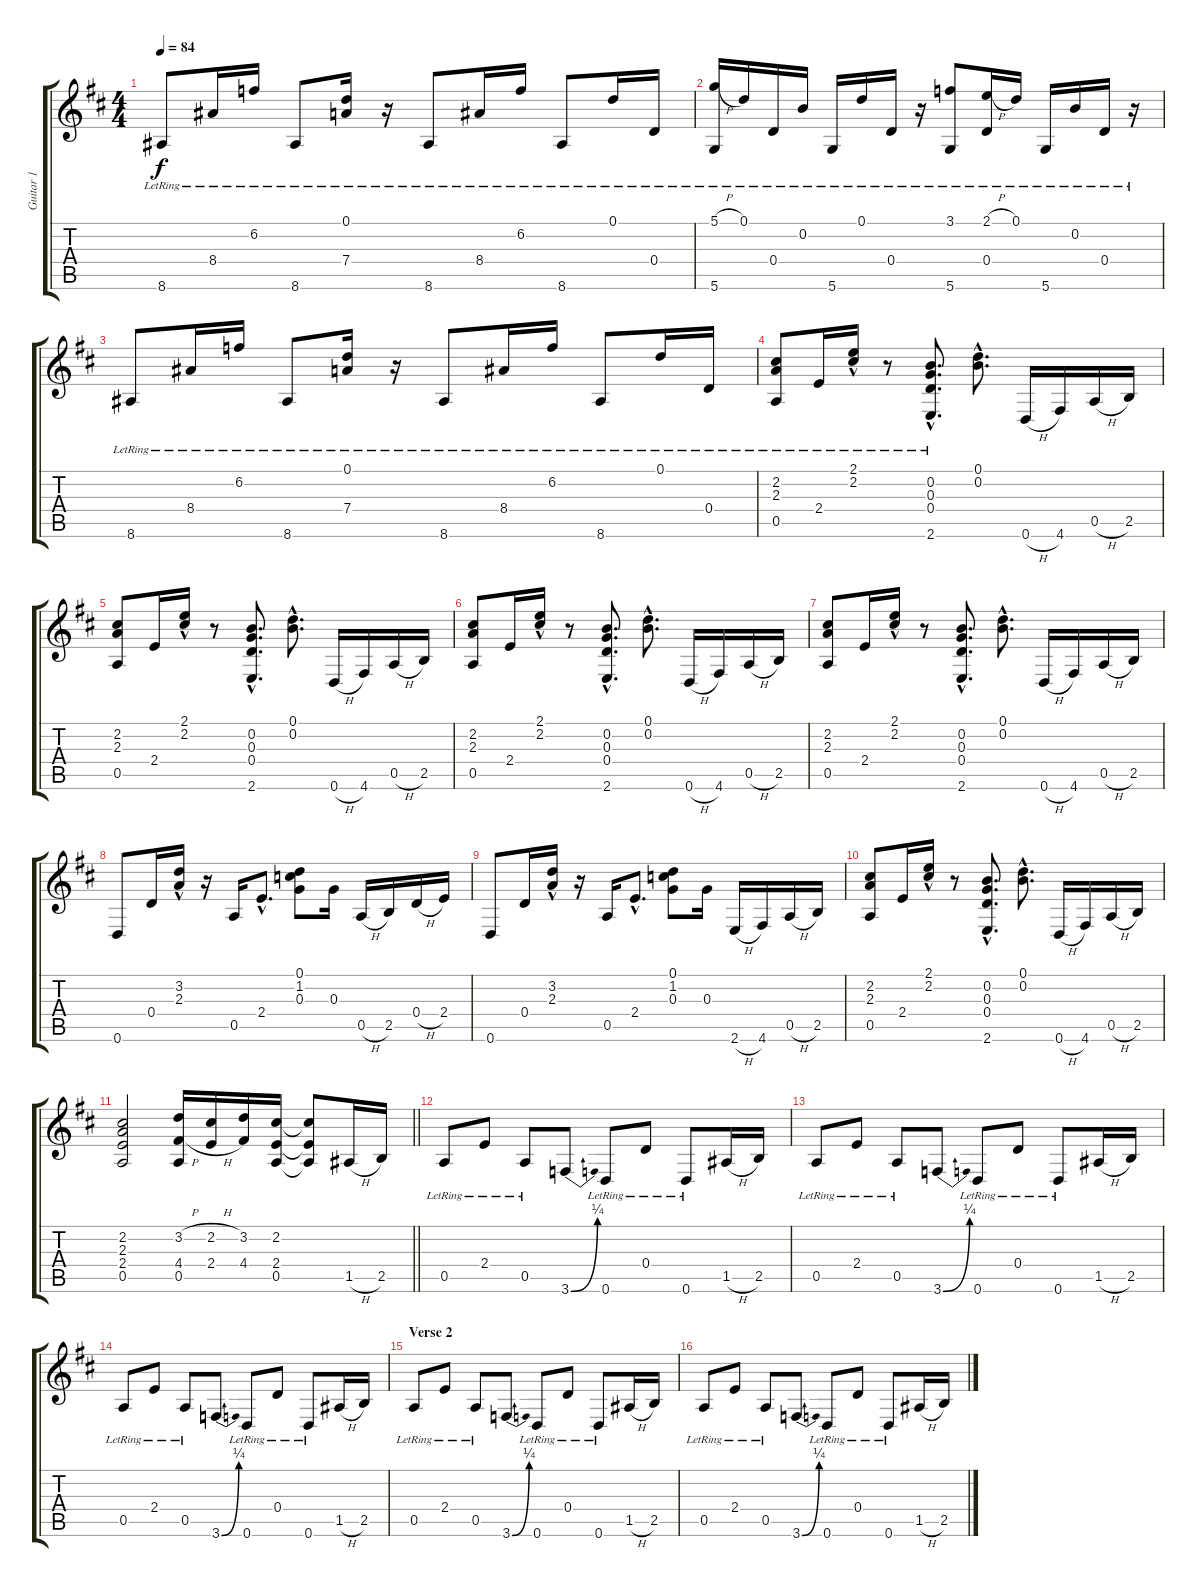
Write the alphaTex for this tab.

\track ("Guitar 1" "Guitar 1") {instrument acousticguitarsteel}
\staff {score tabs}
\tuning (D4 B3 G3 D3 A2 D2) {hide}
\ts (4 4)
\tempo 84
\clef g2
\ks d
8.6{lr}.8{dy f} 8.4{lr}.16 6.2{lr}.16 8.6{lr}.8 (0.1{lr} 7.4{lr}).16 r.16 8.6{lr}.8 8.4{lr}.16 6.2{lr}.16 8.6{lr}.8 0.1{lr}.16 0.4{lr}.16 |
(5.1{h} 5.6{lr}).16 0.1{lr}.16 0.4{lr}.16 0.2{lr}.16 5.6{lr}.16 0.1{lr}.16 0.4{lr}.16 r.16 (3.1 5.6{lr}).8 (2.1{h} 0.4{lr}).16 0.1{lr}.16 5.6{lr}.16 0.2{lr}.16 0.4{lr}.16 r.16 |
8.6{lr}.8 8.4{lr}.16 6.2{lr}.16 8.6{lr}.8 (0.1{lr} 7.4{lr}).16 r.16 8.6{lr}.8 8.4{lr}.16 6.2{lr}.16 8.6{lr}.8 0.1{lr}.16 0.4{lr}.16 |
(2.2{lr} 2.3{lr} 0.5{lr}).8 2.4{lr}.16 (2.1{hac lr} 2.2{hac lr}).16 r.8 (0.2{hac} 0.3{hac lr} 0.4{hac lr} 2.6{hac lr}).8{d} (0.1{hac} 0.2{hac}).8{d} 0.6{h}.16 4.6.16 0.5{h}.16 2.5.16 |
(2.2 2.3 0.5).8 2.4.16 (2.1{hac} 2.2{hac}).16 r.8 (0.2{hac} 0.3{hac} 0.4{hac} 2.6{hac}).8{d} (0.1{hac} 0.2{hac}).8{d} 0.6{h}.16 4.6.16 0.5{h}.16 2.5.16 |
(2.2 2.3 0.5).8 2.4.16 (2.1{hac} 2.2{hac}).16 r.8 (0.2{hac} 0.3{hac} 0.4{hac} 2.6{hac}).8{d} (0.1{hac} 0.2{hac}).8{d} 0.6{h}.16 4.6.16 0.5{h}.16 2.5.16 |
(2.2 2.3 0.5).8 2.4.16 (2.1{hac} 2.2{hac}).16 r.8 (0.2{hac} 0.3{hac} 0.4{hac} 2.6{hac}).8{d} (0.1{hac} 0.2{hac}).8{d} 0.6{h}.16 4.6.16 0.5{h}.16 2.5.16 |
0.6.8 0.4.16 (3.2{hac} 2.3{hac}).16 r.16 0.5.16 2.4{hac}.8{d} (0.1 1.2 0.3).8 0.3.16 0.5{h}.16 2.5.16 0.4{h}.16 2.4.16 |
0.6.8 0.4.16 (3.2{hac} 2.3{hac}).16 r.16 0.5.16 2.4{hac}.8{d} (0.1 1.2 0.3).8 0.3.16 2.6{h}.16 4.6.16 0.5{h}.16 2.5.16 |
(2.2 2.3 0.5).8 2.4.16 (2.1{hac} 2.2{hac}).16 r.8 (0.2{hac} 0.3{hac} 0.4{hac} 2.6{hac}).8{d} (0.1{hac} 0.2{hac}).8{d} 0.6{h}.16 4.6.16 0.5{h}.16 2.5.16 |
\barLineRight lightlight
(2.2 2.3 2.4 0.5).2 (3.2{h} 4.4{h} 0.5).16 (2.2{h} 2.4{h}).16 (3.2 4.4).16 (2.2 2.4 0.5).16 (2.2{t} 2.4{t} 0.5{t}).8 1.5{h}.16 2.5.16 |
0.5{lr}.8 2.4{lr}.8 0.5{lr}.8 3.6{be (bend 0 0 60 1)}.8 0.6{lr}.8 0.4{lr}.8 0.6{lr}.8 1.5{h}.16 2.5.16 |
0.5{lr}.8 2.4{lr}.8 0.5{lr}.8 3.6{be (bend 0 0 60 1)}.8 0.6{lr}.8 0.4{lr}.8 0.6{lr}.8 1.5{h}.16 2.5.16 |
0.5{lr}.8 2.4{lr}.8 0.5{lr}.8 3.6{be (bend 0 0 60 1)}.8 0.6{lr}.8 0.4{lr}.8 0.6{lr}.8 1.5{h}.16 2.5.16 |
\section ("" "Verse 2")
0.5{lr}.8 2.4{lr}.8 0.5{lr}.8 3.6{be (bend 0 0 60 1)}.8 0.6{lr}.8 0.4{lr}.8 0.6{lr}.8 1.5{h}.16 2.5.16 |
0.5{lr}.8 2.4{lr}.8 0.5{lr}.8 3.6{be (bend 0 0 60 1)}.8 0.6{lr}.8 0.4{lr}.8 0.6{lr}.8 1.5{h}.16 2.5.16
